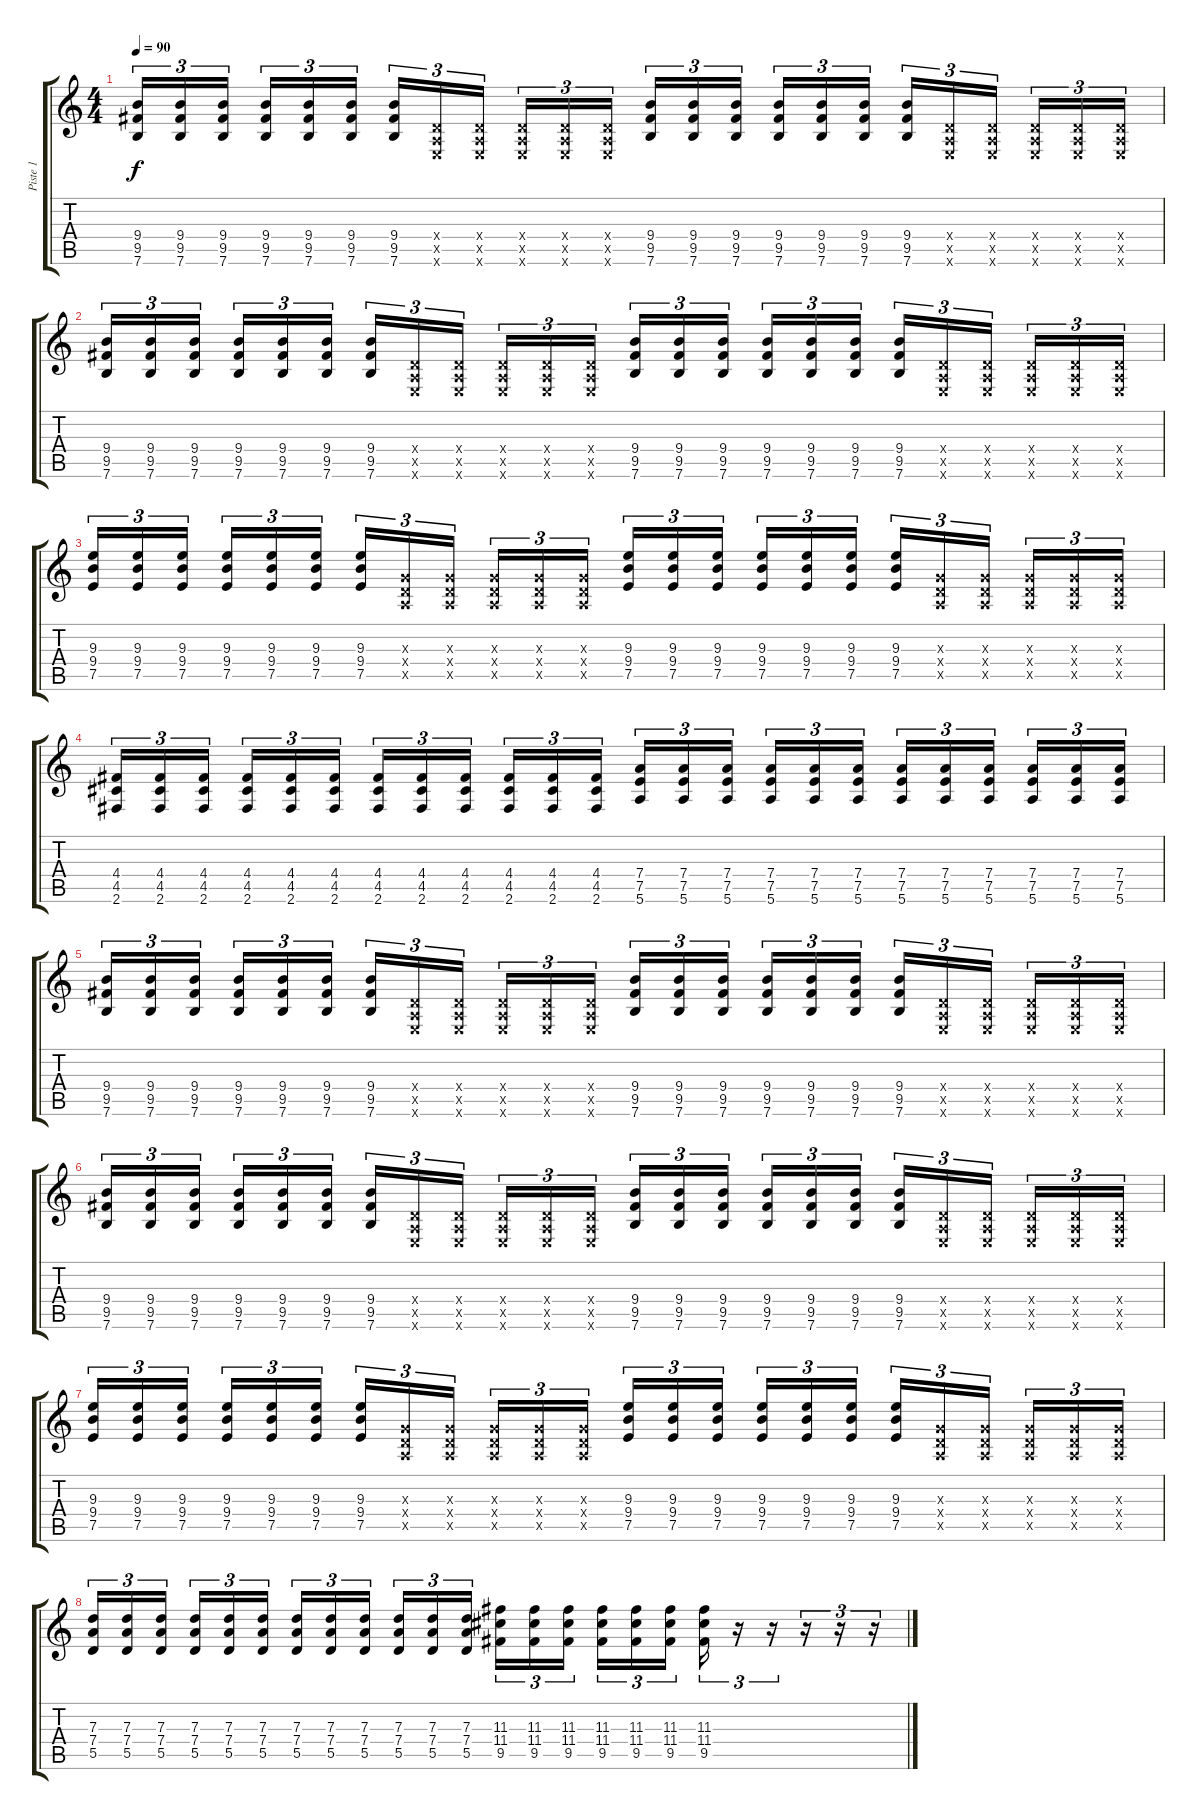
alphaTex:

\track ("Piste 1" "Piste 1") {instrument distortionguitar}
\staff {score tabs}
\tuning (E4 B3 G3 D3 A2 E2) {hide}
\ts (4 4)
\tempo 90
\clef g2
\ks c
(9.4 9.5 7.6).16{tu (3 2) dy f} (9.4 9.5 7.6).16{tu (3 2)} (9.4 9.5 7.6).16{tu (3 2)} (9.4 9.5 7.6).16{tu (3 2)} (9.4 9.5 7.6).16{tu (3 2)} (9.4 9.5 7.6).16{tu (3 2)} (9.4 9.5 7.6).16{tu (3 2)} (0.4{x} 0.5{x} 0.6{x}).16{tu (3 2)} (0.4{x} 0.5{x} 0.6{x}).16{tu (3 2)} (0.4{x} 0.5{x} 0.6{x}).16{tu (3 2)} (0.4{x} 0.5{x} 0.6{x}).16{tu (3 2)} (0.4{x} 0.5{x} 0.6{x}).16{tu (3 2)} (9.4 9.5 7.6).16{tu (3 2)} (9.4 9.5 7.6).16{tu (3 2)} (9.4 9.5 7.6).16{tu (3 2)} (9.4 9.5 7.6).16{tu (3 2)} (9.4 9.5 7.6).16{tu (3 2)} (9.4 9.5 7.6).16{tu (3 2)} (9.4 9.5 7.6).16{tu (3 2)} (0.4{x} 0.5{x} 0.6{x}).16{tu (3 2)} (0.4{x} 0.5{x} 0.6{x}).16{tu (3 2)} (0.4{x} 0.5{x} 0.6{x}).16{tu (3 2)} (0.4{x} 0.5{x} 0.6{x}).16{tu (3 2)} (0.4{x} 0.5{x} 0.6{x}).16{tu (3 2)} |
(9.4 9.5 7.6).16{tu (3 2)} (9.4 9.5 7.6).16{tu (3 2)} (9.4 9.5 7.6).16{tu (3 2)} (9.4 9.5 7.6).16{tu (3 2)} (9.4 9.5 7.6).16{tu (3 2)} (9.4 9.5 7.6).16{tu (3 2)} (9.4 9.5 7.6).16{tu (3 2)} (0.4{x} 0.5{x} 0.6{x}).16{tu (3 2)} (0.4{x} 0.5{x} 0.6{x}).16{tu (3 2)} (0.4{x} 0.5{x} 0.6{x}).16{tu (3 2)} (0.4{x} 0.5{x} 0.6{x}).16{tu (3 2)} (0.4{x} 0.5{x} 0.6{x}).16{tu (3 2)} (9.4 9.5 7.6).16{tu (3 2)} (9.4 9.5 7.6).16{tu (3 2)} (9.4 9.5 7.6).16{tu (3 2)} (9.4 9.5 7.6).16{tu (3 2)} (9.4 9.5 7.6).16{tu (3 2)} (9.4 9.5 7.6).16{tu (3 2)} (9.4 9.5 7.6).16{tu (3 2)} (0.4{x} 0.5{x} 0.6{x}).16{tu (3 2)} (0.4{x} 0.5{x} 0.6{x}).16{tu (3 2)} (0.4{x} 0.5{x} 0.6{x}).16{tu (3 2)} (0.4{x} 0.5{x} 0.6{x}).16{tu (3 2)} (0.4{x} 0.5{x} 0.6{x}).16{tu (3 2)} |
(9.3 9.4 7.5).16{tu (3 2)} (9.3 9.4 7.5).16{tu (3 2)} (9.3 9.4 7.5).16{tu (3 2)} (9.3 9.4 7.5).16{tu (3 2)} (9.3 9.4 7.5).16{tu (3 2)} (9.3 9.4 7.5).16{tu (3 2)} (9.3 9.4 7.5).16{tu (3 2)} (0.3{x} 0.4{x} 0.5{x}).16{tu (3 2)} (0.3{x} 0.4{x} 0.5{x}).16{tu (3 2)} (0.3{x} 0.4{x} 0.5{x}).16{tu (3 2)} (0.3{x} 0.4{x} 0.5{x}).16{tu (3 2)} (0.3{x} 0.4{x} 0.5{x}).16{tu (3 2)} (9.3 9.4 7.5).16{tu (3 2)} (9.3 9.4 7.5).16{tu (3 2)} (9.3 9.4 7.5).16{tu (3 2)} (9.3 9.4 7.5).16{tu (3 2)} (9.3 9.4 7.5).16{tu (3 2)} (9.3 9.4 7.5).16{tu (3 2)} (9.3 9.4 7.5).16{tu (3 2)} (0.3{x} 0.4{x} 0.5{x}).16{tu (3 2)} (0.3{x} 0.4{x} 0.5{x}).16{tu (3 2)} (0.3{x} 0.4{x} 0.5{x}).16{tu (3 2)} (0.3{x} 0.4{x} 0.5{x}).16{tu (3 2)} (0.3{x} 0.4{x} 0.5{x}).16{tu (3 2)} |
(4.4 4.5 2.6).16{tu (3 2)} (4.4 4.5 2.6).16{tu (3 2)} (4.4 4.5 2.6).16{tu (3 2)} (4.4 4.5 2.6).16{tu (3 2)} (4.4 4.5 2.6).16{tu (3 2)} (4.4 4.5 2.6).16{tu (3 2)} (4.4 4.5 2.6).16{tu (3 2)} (4.4 4.5 2.6).16{tu (3 2)} (4.4 4.5 2.6).16{tu (3 2)} (4.4 4.5 2.6).16{tu (3 2)} (4.4 4.5 2.6).16{tu (3 2)} (4.4 4.5 2.6).16{tu (3 2)} (7.4 7.5 5.6).16{tu (3 2)} (7.4 7.5 5.6).16{tu (3 2)} (7.4 7.5 5.6).16{tu (3 2)} (7.4 7.5 5.6).16{tu (3 2)} (7.4 7.5 5.6).16{tu (3 2)} (7.4 7.5 5.6).16{tu (3 2)} (7.4 7.5 5.6).16{tu (3 2)} (7.4 7.5 5.6).16{tu (3 2)} (7.4 7.5 5.6).16{tu (3 2)} (7.4 7.5 5.6).16{tu (3 2)} (7.4 7.5 5.6).16{tu (3 2)} (7.4 7.5 5.6).16{tu (3 2)} |
(9.4 9.5 7.6).16{tu (3 2)} (9.4 9.5 7.6).16{tu (3 2)} (9.4 9.5 7.6).16{tu (3 2)} (9.4 9.5 7.6).16{tu (3 2)} (9.4 9.5 7.6).16{tu (3 2)} (9.4 9.5 7.6).16{tu (3 2)} (9.4 9.5 7.6).16{tu (3 2)} (0.4{x} 0.5{x} 0.6{x}).16{tu (3 2)} (0.4{x} 0.5{x} 0.6{x}).16{tu (3 2)} (0.4{x} 0.5{x} 0.6{x}).16{tu (3 2)} (0.4{x} 0.5{x} 0.6{x}).16{tu (3 2)} (0.4{x} 0.5{x} 0.6{x}).16{tu (3 2)} (9.4 9.5 7.6).16{tu (3 2)} (9.4 9.5 7.6).16{tu (3 2)} (9.4 9.5 7.6).16{tu (3 2)} (9.4 9.5 7.6).16{tu (3 2)} (9.4 9.5 7.6).16{tu (3 2)} (9.4 9.5 7.6).16{tu (3 2)} (9.4 9.5 7.6).16{tu (3 2)} (0.4{x} 0.5{x} 0.6{x}).16{tu (3 2)} (0.4{x} 0.5{x} 0.6{x}).16{tu (3 2)} (0.4{x} 0.5{x} 0.6{x}).16{tu (3 2)} (0.4{x} 0.5{x} 0.6{x}).16{tu (3 2)} (0.4{x} 0.5{x} 0.6{x}).16{tu (3 2)} |
(9.4 9.5 7.6).16{tu (3 2)} (9.4 9.5 7.6).16{tu (3 2)} (9.4 9.5 7.6).16{tu (3 2)} (9.4 9.5 7.6).16{tu (3 2)} (9.4 9.5 7.6).16{tu (3 2)} (9.4 9.5 7.6).16{tu (3 2)} (9.4 9.5 7.6).16{tu (3 2)} (0.4{x} 0.5{x} 0.6{x}).16{tu (3 2)} (0.4{x} 0.5{x} 0.6{x}).16{tu (3 2)} (0.4{x} 0.5{x} 0.6{x}).16{tu (3 2)} (0.4{x} 0.5{x} 0.6{x}).16{tu (3 2)} (0.4{x} 0.5{x} 0.6{x}).16{tu (3 2)} (9.4 9.5 7.6).16{tu (3 2)} (9.4 9.5 7.6).16{tu (3 2)} (9.4 9.5 7.6).16{tu (3 2)} (9.4 9.5 7.6).16{tu (3 2)} (9.4 9.5 7.6).16{tu (3 2)} (9.4 9.5 7.6).16{tu (3 2)} (9.4 9.5 7.6).16{tu (3 2)} (0.4{x} 0.5{x} 0.6{x}).16{tu (3 2)} (0.4{x} 0.5{x} 0.6{x}).16{tu (3 2)} (0.4{x} 0.5{x} 0.6{x}).16{tu (3 2)} (0.4{x} 0.5{x} 0.6{x}).16{tu (3 2)} (0.4{x} 0.5{x} 0.6{x}).16{tu (3 2)} |
(9.3 9.4 7.5).16{tu (3 2)} (9.3 9.4 7.5).16{tu (3 2)} (9.3 9.4 7.5).16{tu (3 2)} (9.3 9.4 7.5).16{tu (3 2)} (9.3 9.4 7.5).16{tu (3 2)} (9.3 9.4 7.5).16{tu (3 2)} (9.3 9.4 7.5).16{tu (3 2)} (0.3{x} 0.4{x} 0.5{x}).16{tu (3 2)} (0.3{x} 0.4{x} 0.5{x}).16{tu (3 2)} (0.3{x} 0.4{x} 0.5{x}).16{tu (3 2)} (0.3{x} 0.4{x} 0.5{x}).16{tu (3 2)} (0.3{x} 0.4{x} 0.5{x}).16{tu (3 2)} (9.3 9.4 7.5).16{tu (3 2)} (9.3 9.4 7.5).16{tu (3 2)} (9.3 9.4 7.5).16{tu (3 2)} (9.3 9.4 7.5).16{tu (3 2)} (9.3 9.4 7.5).16{tu (3 2)} (9.3 9.4 7.5).16{tu (3 2)} (9.3 9.4 7.5).16{tu (3 2)} (0.3{x} 0.4{x} 0.5{x}).16{tu (3 2)} (0.3{x} 0.4{x} 0.5{x}).16{tu (3 2)} (0.3{x} 0.4{x} 0.5{x}).16{tu (3 2)} (0.3{x} 0.4{x} 0.5{x}).16{tu (3 2)} (0.3{x} 0.4{x} 0.5{x}).16{tu (3 2)} |
(7.3 7.4 5.5).16{tu (3 2)} (7.3 7.4 5.5).16{tu (3 2)} (7.3 7.4 5.5).16{tu (3 2)} (7.3 7.4 5.5).16{tu (3 2)} (7.3 7.4 5.5).16{tu (3 2)} (7.3 7.4 5.5).16{tu (3 2)} (7.3 7.4 5.5).16{tu (3 2)} (7.3 7.4 5.5).16{tu (3 2)} (7.3 7.4 5.5).16{tu (3 2)} (7.3 7.4 5.5).16{tu (3 2)} (7.3 7.4 5.5).16{tu (3 2)} (7.3 7.4 5.5).16{tu (3 2)} (11.3 11.4 9.5).16{tu (3 2)} (11.3 11.4 9.5).16{tu (3 2)} (11.3 11.4 9.5).16{tu (3 2)} (11.3 11.4 9.5).16{tu (3 2)} (11.3 11.4 9.5).16{tu (3 2)} (11.3 11.4 9.5).16{tu (3 2)} (11.3 11.4 9.5).16{tu (3 2)} r.16{tu (3 2)} r.16{tu (3 2)} r.16{tu (3 2)} r.16{tu (3 2)} r.16{tu (3 2)}
